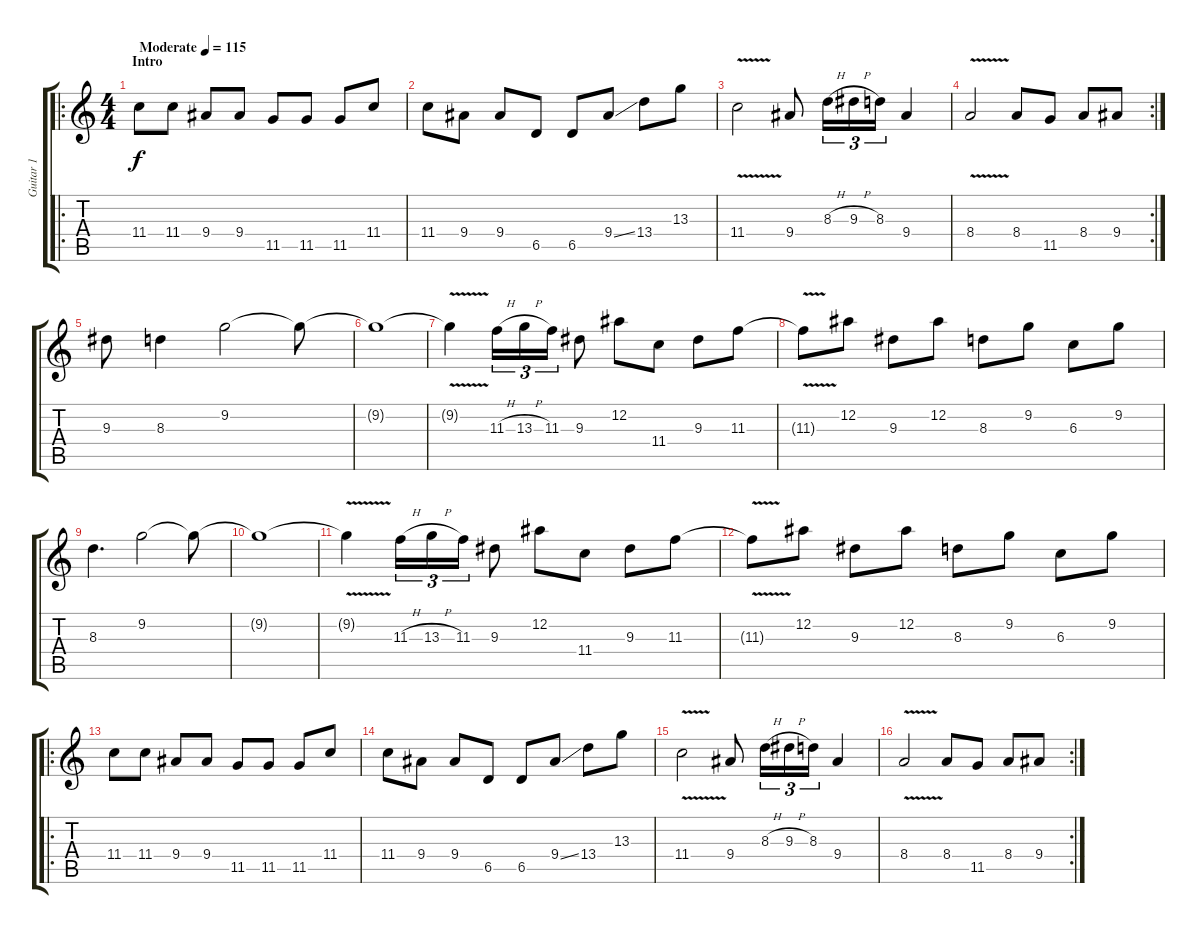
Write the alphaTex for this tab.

\track ("Guitar 1" "Guitar 1") {instrument distortionguitar}
\staff {score tabs}
\tuning (Eb4 Bb3 Gb3 Db3 Ab2 Eb2) {hide}
\ro
\ts (4 4)
\section ("" "Intro")
\tempo (115 "Moderate")
\clef g2
\ks c
11.4.8{dy f instrument distortionguitar} 11.4.8 9.4.8 9.4.8 11.5.8 11.5.8 11.5.8 11.4.8 |
11.4.8 9.4.8 9.4.8 6.5.8 6.5.8 9.4{ss}.8 13.4.8 13.3.8 |
11.4{v}.2 9.4.8 8.3{h}.16{tu (3 2)} 9.3{h}.16{tu (3 2)} 8.3.16{tu (3 2)} 9.4.4 |
\rc 2
8.4{v}.2 8.4.8 11.5.8 8.4.8 9.4.8 |
9.3.8 8.3.4 9.2.2 9.2{t}.8 |
9.2{t}.1 |
9.2{v t}.4 11.3{h}.16{tu (3 2)} 13.3{h}.16{tu (3 2)} 11.3.16{tu (3 2)} 9.3.8 12.2.8 11.4.8 9.3.8 11.3.8 |
11.3{v t}.8 12.2.8 9.3.8 12.2.8 8.3.8 9.2.8 6.3.8 9.2.8 |
8.3.4{d} 9.2.2 9.2{t}.8 |
9.2{t}.1 |
9.2{v t}.4 11.3{h}.16{tu (3 2)} 13.3{h}.16{tu (3 2)} 11.3.16{tu (3 2)} 9.3.8 12.2.8 11.4.8 9.3.8 11.3.8 |
11.3{v t}.8 12.2.8 9.3.8 12.2.8 8.3.8 9.2.8 6.3.8 9.2.8 |
\ro
11.4.8 11.4.8 9.4.8 9.4.8 11.5.8 11.5.8 11.5.8 11.4.8 |
11.4.8 9.4.8 9.4.8 6.5.8 6.5.8 9.4{ss}.8 13.4.8 13.3.8 |
11.4{v}.2 9.4.8 8.3{h}.16{tu (3 2)} 9.3{h}.16{tu (3 2)} 8.3.16{tu (3 2)} 9.4.4 |
\rc 2
8.4{v}.2 8.4.8 11.5.8 8.4.8 9.4.8
